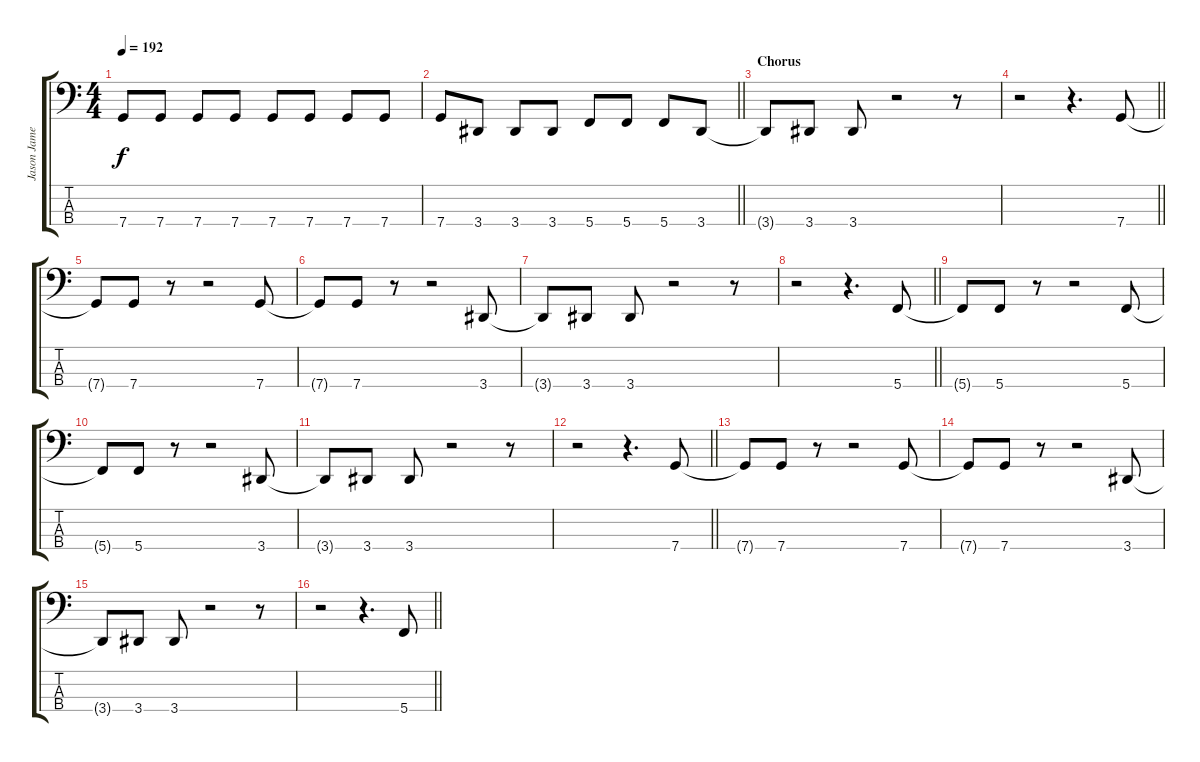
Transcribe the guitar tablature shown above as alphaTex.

\track ("Jason James" "Jason Jame") {instrument electricbassfinger}
\staff {score tabs}
\tuning (F2 C2 G1 C1) {hide}
\ts (4 4)
\tempo 192
\clef f4
\ks c
7.4.8{dy f} 7.4.8 7.4.8 7.4.8 7.4.8 7.4.8 7.4.8 7.4.8 |
\barLineRight lightlight
7.4.8 3.4.8 3.4.8 3.4.8 5.4.8 5.4.8 5.4.8 3.4.8 |
\section ("" "Chorus")
3.4{t}.8 3.4.8 3.4.8 r.2 r.8 |
\barLineRight lightlight
r.2 r.4{d} 7.4.8 |
7.4{t}.8 7.4.8 r.8 r.2 7.4.8 |
7.4{t}.8 7.4.8 r.8 r.2 3.4.8 |
3.4{t}.8 3.4.8 3.4.8 r.2 r.8 |
\barLineRight lightlight
r.2 r.4{d} 5.4.8 |
5.4{t}.8 5.4.8 r.8 r.2 5.4.8 |
5.4{t}.8 5.4.8 r.8 r.2 3.4.8 |
3.4{t}.8 3.4.8 3.4.8 r.2 r.8 |
\barLineRight lightlight
r.2 r.4{d} 7.4.8 |
7.4{t}.8 7.4.8 r.8 r.2 7.4.8 |
7.4{t}.8 7.4.8 r.8 r.2 3.4.8 |
3.4{t}.8 3.4.8 3.4.8 r.2 r.8 |
\barLineRight lightlight
r.2 r.4{d} 5.4.8
